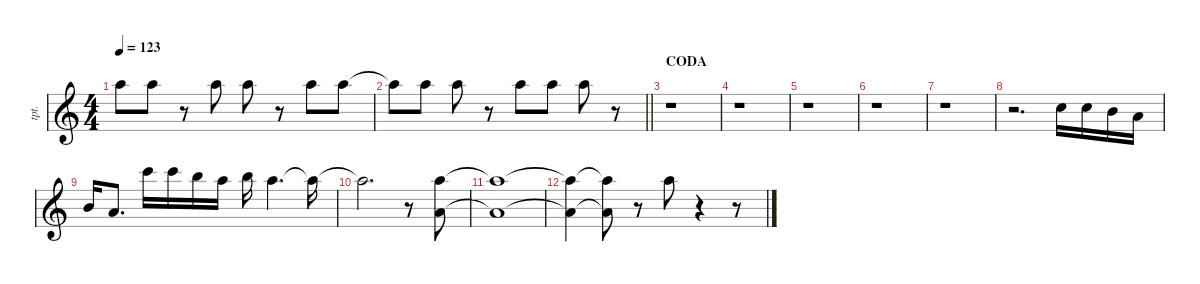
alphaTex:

\defaultSystemsLayout 4
\hideDynamics
\bracketExtendMode nobrackets
\otherSystemsTrackNameOrientation horizontal
\track ("Brass" "tpt.") {defaultSystemsLayout 4 instrument brasssection}
\staff {score}
\tuning (E4 B3 G3 D3 A2 E2)
\ts (4 4)
\tempo 123
\clef g2
\ks c
17.1.8{dy ff beam Down} 17.1.8{beam Down} r.8{beam Down} 17.1.8{beam Down} 17.1.8{beam Down} r.8{beam Down} 17.1.8{beam Down} 17.1.8{beam Down} |
\barLineRight lightlight
17.1{t}.8{beam Down} 17.1.8{beam Down} 17.1.8{beam Down} r.8{beam Down} 17.1.8{beam Down} 17.1.8{beam Down} 17.1.8{beam Down} r.8{beam Down} |
\section ("" "CODA")
r.1{beam Down} |
r.1{beam Down} |
r.1{beam Down} |
r.1{beam Down} |
r.1{beam Down} |
r.2{d beam Down} 8.1.16{beam Down} 8.1.16{beam Down} 7.1.16{beam Down} 5.1.16{beam Down} |
7.1.16{beam Up} 5.1.8{d beam Up} 20.1.16{beam Down} 20.1.16{beam Down} 19.1.16{beam Down} 17.1.16{beam Down} 19.1.16{beam Down} 17.1.4{d beam Down} 17.1{t}.16{beam Down} |
17.1{t}.2{d beam Down} r.8{beam Down} (17.1 19.4).8{beam Down} |
(17.1{t} 19.4{t}).1{beam Down} |
(17.1{t} 19.4{t}).4{beam Down} (17.1{t} 19.4{t}).8{beam Down} r.8{beam Down} 17.1.8{beam Down} r.4{beam Down} r.8{beam Down}
